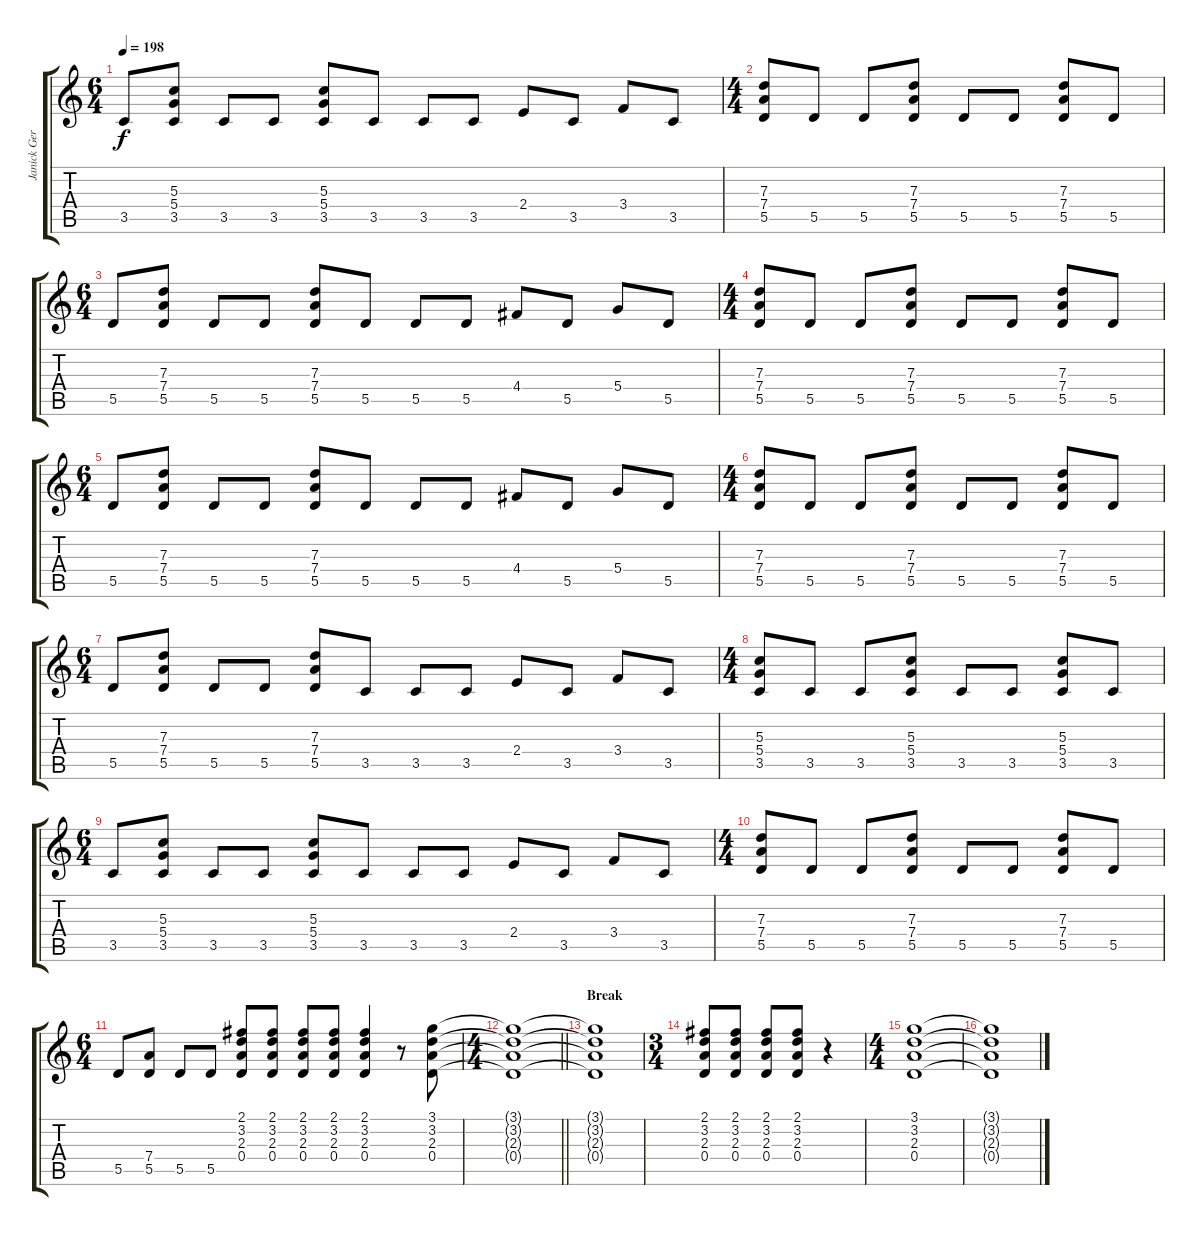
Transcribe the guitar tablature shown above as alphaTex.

\track ("Janick Gers" "Janick Ger") {instrument distortionguitar}
\staff {score tabs}
\tuning (E4 B3 G3 D3 A2 E2) {hide}
\ts (6 4)
\tempo 198
\clef g2
\ks c
3.5.8{dy f} (5.3 5.4 3.5).8 3.5.8 3.5.8 (5.3 5.4 3.5).8 3.5.8 3.5.8 3.5.8 2.4.8 3.5.8 3.4.8 3.5.8 |
\ts (4 4)
(7.3 7.4 5.5).8 5.5.8 5.5.8 (7.3 7.4 5.5).8 5.5.8 5.5.8 (7.3 7.4 5.5).8 5.5.8 |
\ts (6 4)
5.5.8 (7.3 7.4 5.5).8 5.5.8 5.5.8 (7.3 7.4 5.5).8 5.5.8 5.5.8 5.5.8 4.4.8 5.5.8 5.4.8 5.5.8 |
\ts (4 4)
(7.3 7.4 5.5).8 5.5.8 5.5.8 (7.3 7.4 5.5).8 5.5.8 5.5.8 (7.3 7.4 5.5).8 5.5.8 |
\ts (6 4)
5.5.8 (7.3 7.4 5.5).8 5.5.8 5.5.8 (7.3 7.4 5.5).8 5.5.8 5.5.8 5.5.8 4.4.8 5.5.8 5.4.8 5.5.8 |
\ts (4 4)
(7.3 7.4 5.5).8 5.5.8 5.5.8 (7.3 7.4 5.5).8 5.5.8 5.5.8 (7.3 7.4 5.5).8 5.5.8 |
\ts (6 4)
5.5.8 (7.3 7.4 5.5).8 5.5.8 5.5.8 (7.3 7.4 5.5).8 3.5.8 3.5.8 3.5.8 2.4.8 3.5.8 3.4.8 3.5.8 |
\ts (4 4)
(5.3 5.4 3.5).8 3.5.8 3.5.8 (5.3 5.4 3.5).8 3.5.8 3.5.8 (5.3 5.4 3.5).8 3.5.8 |
\ts (6 4)
3.5.8 (5.3 5.4 3.5).8 3.5.8 3.5.8 (5.3 5.4 3.5).8 3.5.8 3.5.8 3.5.8 2.4.8 3.5.8 3.4.8 3.5.8 |
\ts (4 4)
(7.3 7.4 5.5).8 5.5.8 5.5.8 (7.3 7.4 5.5).8 5.5.8 5.5.8 (7.3 7.4 5.5).8 5.5.8 |
\ts (6 4)
5.5.8 (7.4 5.5).8 5.5.8 5.5.8 (2.1 3.2 2.3 0.4).8 (2.1 3.2 2.3 0.4).8 (2.1 3.2 2.3 0.4).8 (2.1 3.2 2.3 0.4).8 (2.1 3.2 2.3 0.4).4 r.8 (3.1 3.2 2.3 0.4).8 |
\ts (4 4)
\barLineRight lightlight
(3.1{t} 3.2{t} 2.3{t} 0.4{t}).1 |
\section ("" "Break")
(3.1{t} 3.2{t} 2.3{t} 0.4{t}).1 |
\ts (3 4)
(2.1 3.2 2.3 0.4).8 (2.1 3.2 2.3 0.4).8 (2.1 3.2 2.3 0.4).8 (2.1 3.2 2.3 0.4).8 r.4 |
\ts (4 4)
(3.1 3.2 2.3 0.4).1 |
(3.1{t} 3.2{t} 2.3{t} 0.4{t}).1
